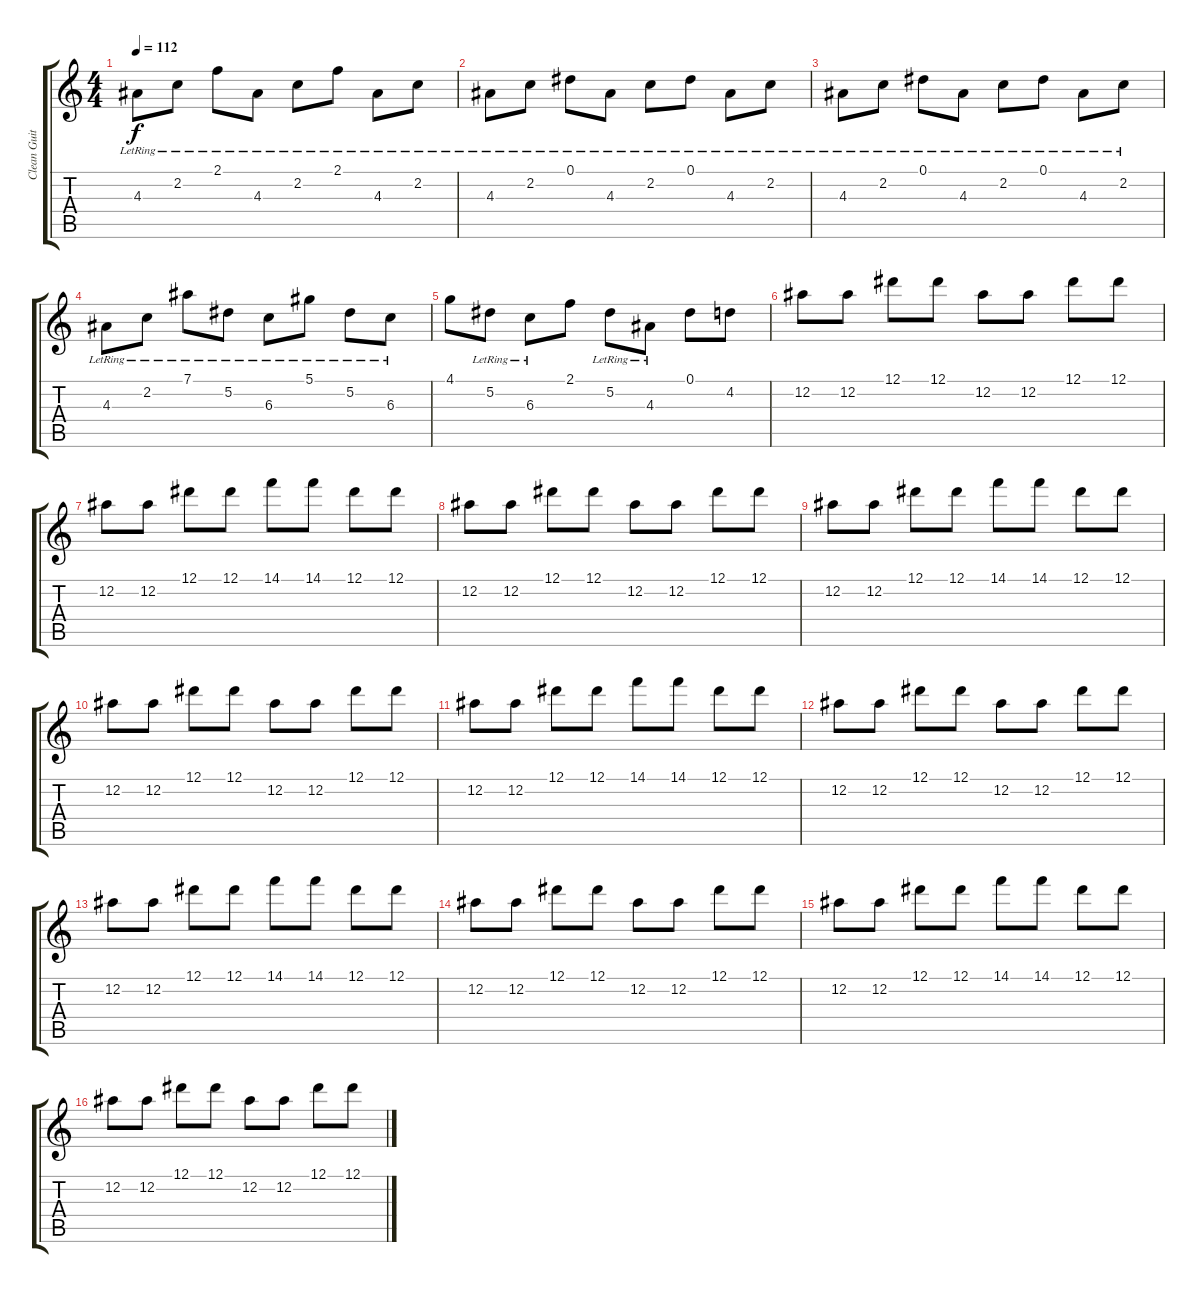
\track ("Clean Guitar" "Clean Guit") {instrument electricguitarjazz}
\staff {score tabs}
\tuning (Eb4 Bb3 Gb3 Db3 Ab2 Eb2) {hide}
\ts (4 4)
\tempo 112
\clef g2
\ks c
4.3{lr}.8{dy f} 2.2{lr}.8 2.1{lr}.8 4.3{lr}.8 2.2{lr}.8 2.1{lr}.8 4.3{lr}.8 2.2{lr}.8 |
4.3{lr}.8 2.2{lr}.8 0.1{lr}.8 4.3{lr}.8 2.2{lr}.8 0.1{lr}.8 4.3{lr}.8 2.2{lr}.8 |
4.3{lr}.8 2.2{lr}.8 0.1{lr}.8 4.3{lr}.8 2.2{lr}.8 0.1{lr}.8 4.3{lr}.8 2.2{lr}.8 |
4.3{lr}.8 2.2{lr}.8 7.1{lr}.8 5.2{lr}.8 6.3{lr}.8 5.1{lr}.8 5.2{lr}.8 6.3{lr}.8 |
4.1.8 5.2{lr}.8 6.3{lr}.8 2.1.8 5.2{lr}.8 4.3{lr}.8 0.1.8 4.2.8 |
12.2.8 12.2.8 12.1.8 12.1.8 12.2.8 12.2.8 12.1.8 12.1.8 |
12.2.8 12.2.8 12.1.8 12.1.8 14.1.8 14.1.8 12.1.8 12.1.8 |
12.2.8 12.2.8 12.1.8 12.1.8 12.2.8 12.2.8 12.1.8 12.1.8 |
12.2.8 12.2.8 12.1.8 12.1.8 14.1.8 14.1.8 12.1.8 12.1.8 |
12.2.8 12.2.8 12.1.8 12.1.8 12.2.8 12.2.8 12.1.8 12.1.8 |
12.2.8 12.2.8 12.1.8 12.1.8 14.1.8 14.1.8 12.1.8 12.1.8 |
12.2.8 12.2.8 12.1.8 12.1.8 12.2.8 12.2.8 12.1.8 12.1.8 |
12.2.8 12.2.8 12.1.8 12.1.8 14.1.8 14.1.8 12.1.8 12.1.8 |
12.2.8 12.2.8 12.1.8 12.1.8 12.2.8 12.2.8 12.1.8 12.1.8 |
12.2.8 12.2.8 12.1.8 12.1.8 14.1.8 14.1.8 12.1.8 12.1.8 |
12.2.8 12.2.8 12.1.8 12.1.8 12.2.8 12.2.8 12.1.8 12.1.8
